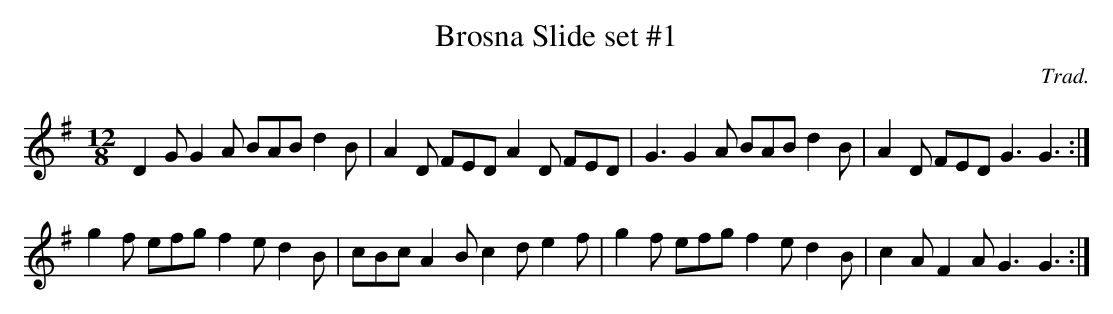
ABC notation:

X:1
T:Brosna Slide set #1
C:Trad.
M:12/8
L:1/8
K:G
D2 G G2 A BAB d2 B|A2 D FED A2 D FED|G3 G2 A BAB d2 B|A2 D FED G3 G3:|
g2 f efg f2 ed2 B|cBc A2 B c2 d e2 f|g2 f efg f2 ed2 B|c2 A F2 A G3 G3:|
